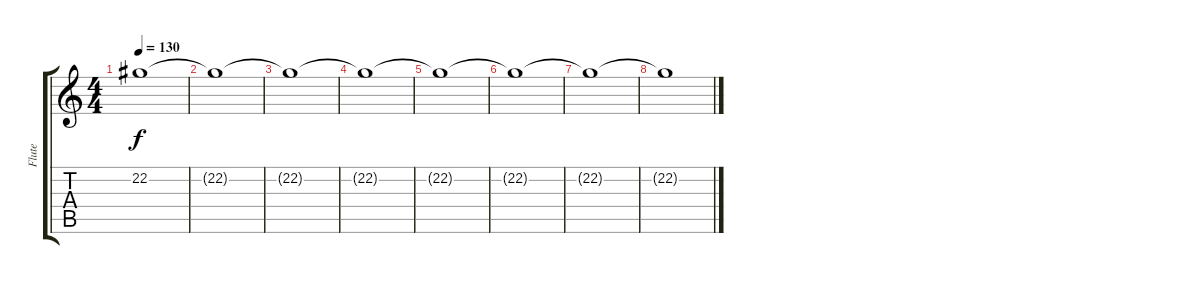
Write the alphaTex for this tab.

\track ("Flute" "Flute") {instrument flute}
\staff {score tabs}
\tuning (Eb4 Bb3 Gb3 Db3 Ab2 Eb2) {hide}
\ts (4 4)
\tempo 130
\clef g2
\ks c
22.2.1{dy f} |
22.2{t}.1 |
22.2{t}.1 |
22.2{t}.1 |
22.2{t}.1{volume 0} |
22.2{t}.1 |
22.2{t}.1 |
22.2{t}.1
